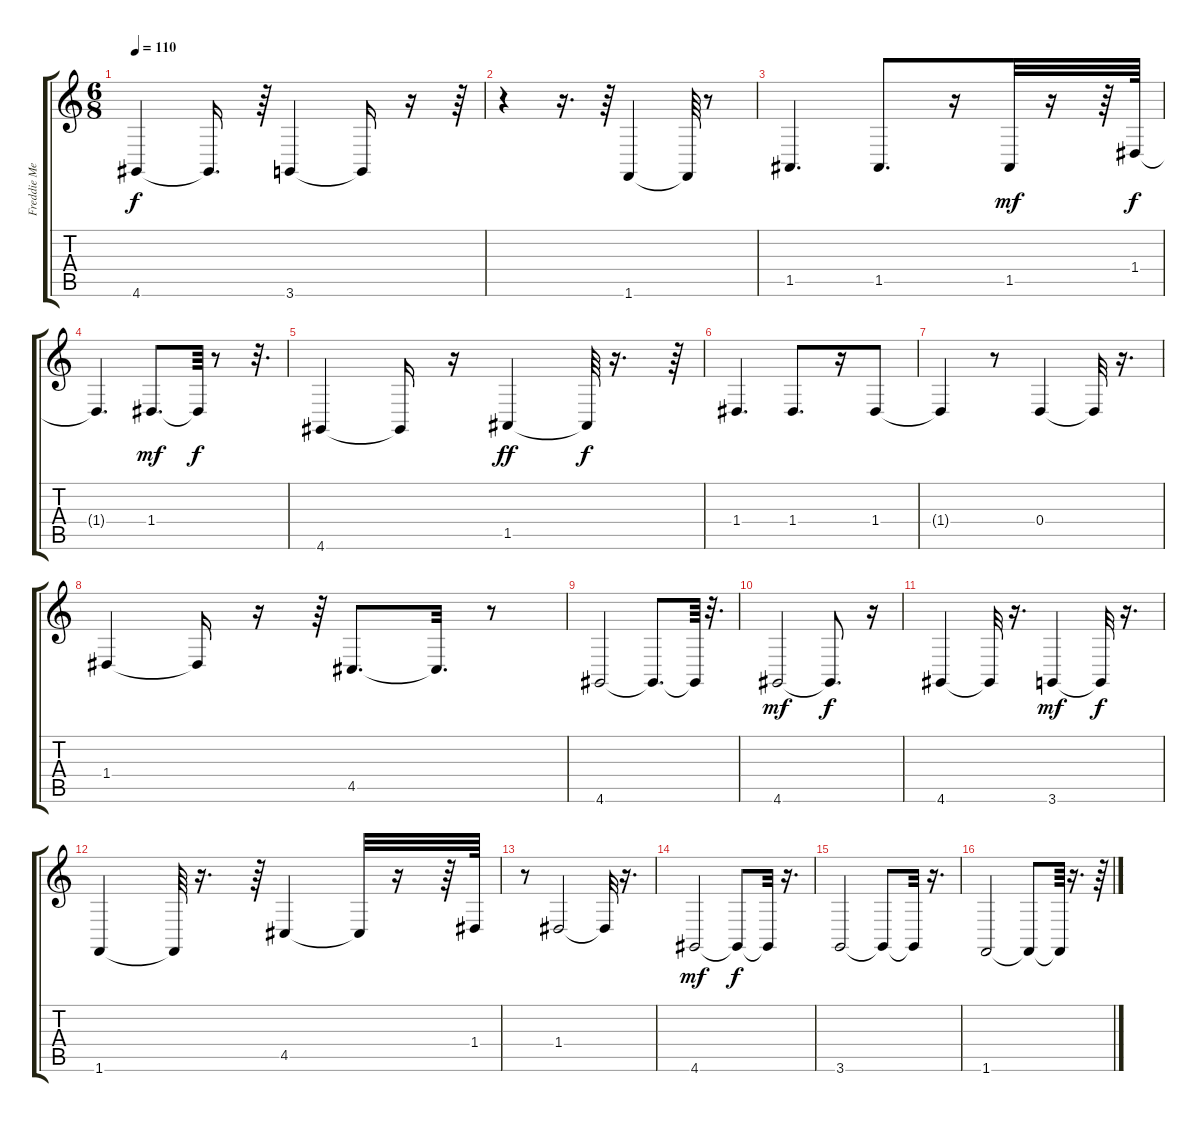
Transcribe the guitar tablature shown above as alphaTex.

\track ("Freddie Mercury Piano Bass" "Freddie Me") {instrument acousticgrandpiano}
\staff {score tabs}
\tuning (E4 B3 G3 D3 A2 E2) {hide}
\ts (6 8)
\tempo 110
\clef g2
\ks c
4.6{t}.4{dy f} 4.6{t}.16{d} r.64 3.6.4 3.6{t}.16 r.16 r.64 |
r.4 r.16{d} r.64 1.6.4 1.6{t}.64 r.8 |
1.5.4{d} 1.5.8{d} r.16 1.5.32{dy mf} r.16 r.64 1.4.64{dy f} |
1.4{t}.4{d} 1.4.8{d dy mf} 1.4{t}.64{dy f} r.8 r.32{d} |
4.6.4 4.6{t}.16 r.16 1.5.4{dy ff} 1.5{t}.64{dy f} r.16{d} r.64 |
1.4.4{d} 1.4.8{d} r.16 1.4.8 |
1.4{t}.4 r.8 0.4.4 0.4{t}.32 r.16{d} |
1.4.4 1.4{t}.16 r.16 r.64 4.5.8{d} 4.5{t}.32{d} r.8 |
4.6.2 4.6{t}.8{d} 4.6{t}.64 r.32{d} |
4.6.2{dy mf} 4.6{t}.8{d dy f} r.16 |
4.6.4 4.6{t}.32 r.16{d} 3.6.4{dy mf} 3.6{t}.32{dy f} r.16{d} |
1.6.4 1.6{t}.64 r.16{d} r.64 4.5.4 4.5{t}.32 r.16 r.64 1.4.64 |
r.8 1.4.2 1.4{t}.32 r.16{d} |
4.6.2{dy mf} 4.6{t}.8{dy f} 4.6{t}.32 r.16{d} |
3.6.2 3.6{t}.8 3.6{t}.32 r.16{d} |
1.6.2 1.6{t}.8 1.6{t}.64 r.16{d} r.64
